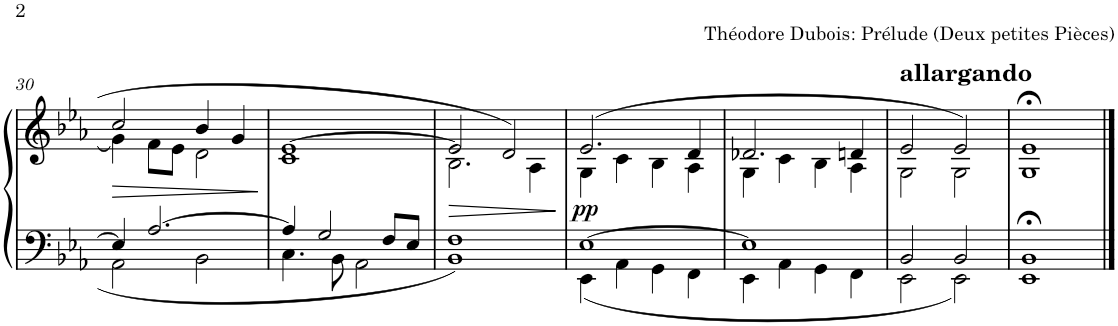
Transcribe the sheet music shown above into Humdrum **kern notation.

**kern	**kern	**dynam
*part1	*part1	*part1
*staff2	*staff1	*staff1/2
*I"Organ	*	*
*I'Org.	*	*
!!LO:PB:g=z
*clefF4	*clefG2	*
*k[b-e-a-]	*k[b-e-a-]	*
*M4/4	*M4/4	*
*met(c)	*met(c)	*
=30	=30	=30
*^	*	*
!	!	!	!LO:HP:b
*	*	*^	*
4E-/]	2AA-\	2cc/	4g\]	>
[2.A-/	.	.	8f\L	.
.	.	.	8e-\J	.
.	2BB-\	4b-/	2d\	.
.	.	4g/	.	.
*v	*v	*	*	*
*	*v	*v	*
.	.	]
=31	=31	=31
*^	*^	*
4A-/]	4.C\	[1e-	1c	.
2G/	.	.	.	.
.	8BB-\	.	.	.
.	2AA-\	.	.	.
8F/L	.	.	.	.
8E-/J	.	.	.	.
=32	=32	=32	=32	=32
!	!	!	!	!LO:HP:b
1F	1BB-	2e-/]	2.B-\	>
.	.	2d/	.	.
.	.	.	4A-\	.
*v	*v	*	*	*
*	*v	*v	*
.	.	]
=33	=33	=33
*^	*^	*
!	!	!	!	!LO:DY:b
[1E-	4EE-\	(2.e-/	4G\	pp
.	4AA-\	.	4c\	.
.	4GG\	.	4B-\	.
.	4FF\	4d/	4A-\	.
=34	=34	=34	=34	=34
1E-]	4EE-\	2.d-X/	4G\	.
.	4AA-\	.	4c\	.
.	4GG\	.	4B-\	.
.	4FF\	4dn/	4A-\	.
=35	=35	=35	=35	=35
!	!	!LO:TX:a:B:t=allargando	!	!
2BB-/	2EE-\	2e-/	2G\	.
2BB-/	2EE-\	2e-/)	2G\	.
=36	=36	=36	=36	=36
1BB-;<	1EE-	1e-;<	1G	.
*v	*v	*	*	*
*	*v	*v	*
==	==	==
*-	*-	*-
